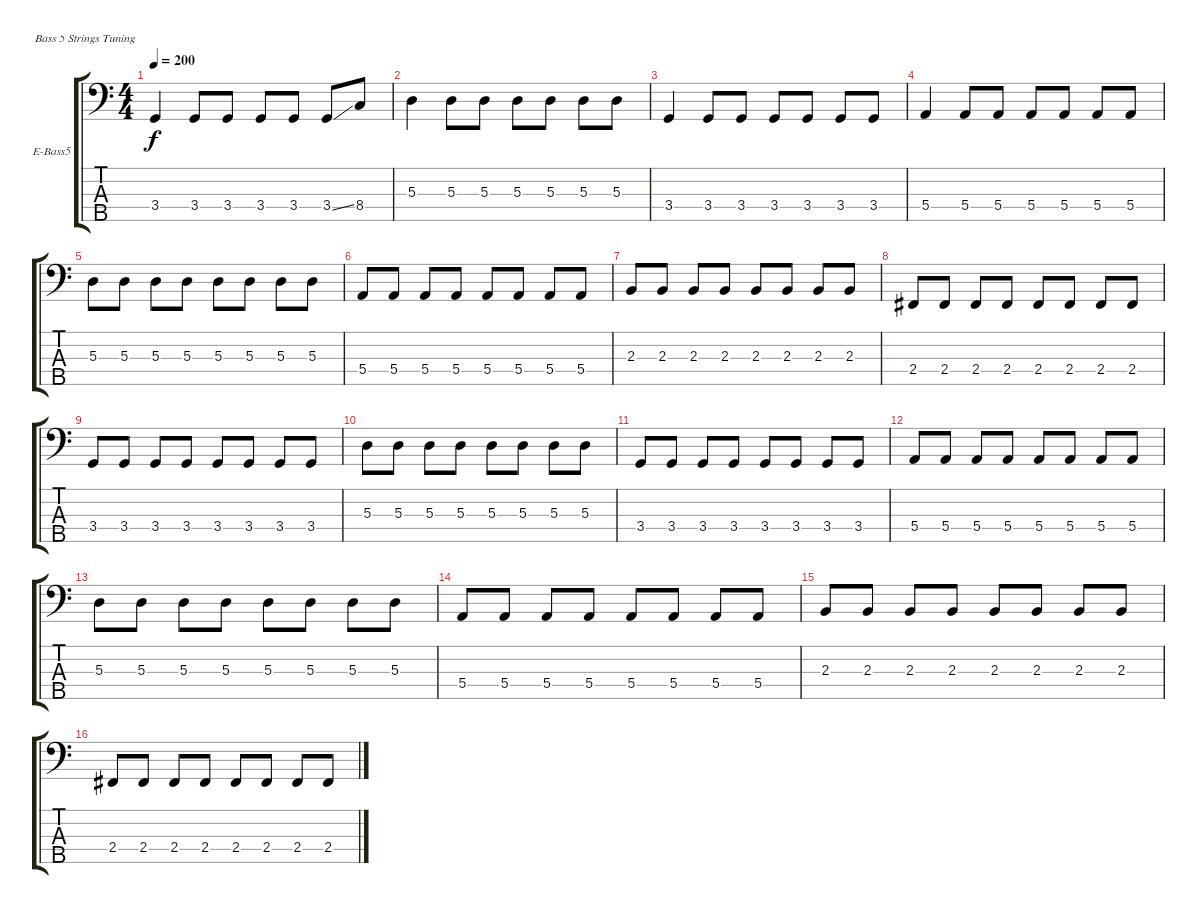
\bracketExtendMode groupsimilarinstruments
\firstSystemTrackNameOrientation horizontal
\otherSystemsTrackNameOrientation horizontal
\track ("Bajo" "E-Bass5") {instrument electricbassfinger}
\staff {score tabs}
\tuning (G2 D2 A1 E1 B0)
\ts (4 4)
\tempo 200
\clef f4
\ks c
3.4.4{dy f} 3.4.8 3.4.8 3.4.8 3.4.8 3.4{ss}.8 8.4.8 |
5.3.4 5.3.8 5.3.8 5.3.8 5.3.8 5.3.8 5.3.8 |
3.4.4 3.4.8 3.4.8 3.4.8 3.4.8 3.4.8 3.4.8 |
5.4.4 5.4.8 5.4.8 5.4.8 5.4.8 5.4.8 5.4.8 |
5.3.8 5.3.8 5.3.8 5.3.8 5.3.8 5.3.8 5.3.8 5.3.8 |
5.4.8 5.4.8 5.4.8 5.4.8 5.4.8 5.4.8 5.4.8 5.4.8 |
2.3.8 2.3.8 2.3.8 2.3.8 2.3.8 2.3.8 2.3.8 2.3.8 |
2.4.8 2.4.8 2.4.8 2.4.8 2.4.8 2.4.8 2.4.8 2.4.8 |
3.4.8 3.4.8 3.4.8 3.4.8 3.4.8 3.4.8 3.4.8 3.4.8 |
5.3.8 5.3.8 5.3.8 5.3.8 5.3.8 5.3.8 5.3.8 5.3.8 |
3.4.8 3.4.8 3.4.8 3.4.8 3.4.8 3.4.8 3.4.8 3.4.8 |
5.4.8 5.4.8 5.4.8 5.4.8 5.4.8 5.4.8 5.4.8 5.4.8 |
5.3.8 5.3.8 5.3.8 5.3.8 5.3.8 5.3.8 5.3.8 5.3.8 |
5.4.8 5.4.8 5.4.8 5.4.8 5.4.8 5.4.8 5.4.8 5.4.8 |
2.3.8 2.3.8 2.3.8 2.3.8 2.3.8 2.3.8 2.3.8 2.3.8 |
2.4.8 2.4.8 2.4.8 2.4.8 2.4.8 2.4.8 2.4.8 2.4.8
